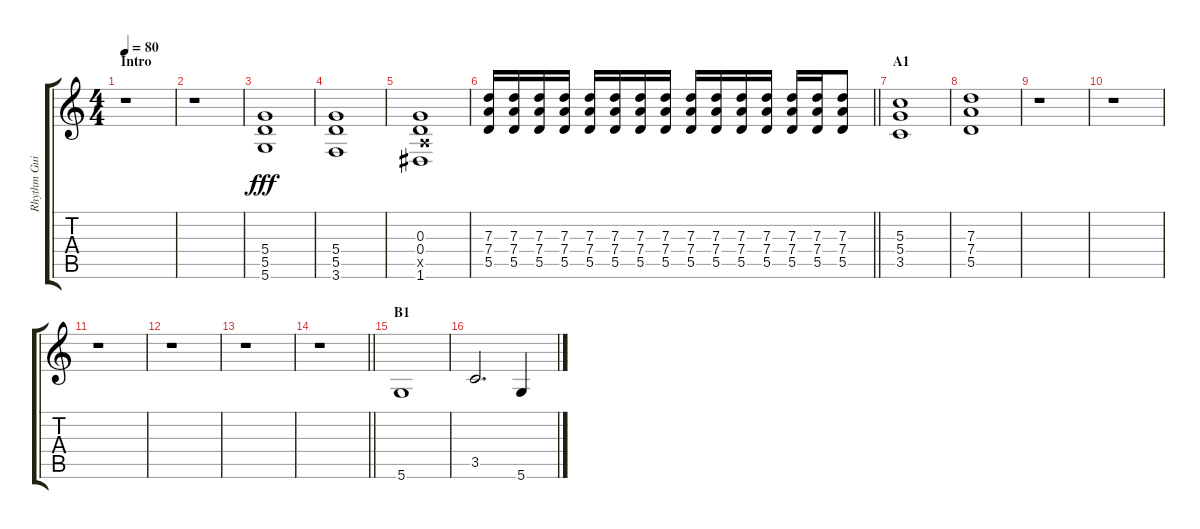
\track ("Rhythm Guitar 1" "Rhythm Gui") {instrument distortionguitar}
\staff {score tabs}
\tuning (E4 B3 G3 D3 A2 D2) {hide}
\ts (4 4)
\section ("" "Intro")
\tempo 80
\clef g2
\ks c
r.1{dy fff instrument distortionguitar} |
r.1 |
(5.4 5.5 5.6).1 |
(5.4 5.5 3.6).1 |
(0.3 0.4 0.5{x} 1.6).1 |
\barLineRight lightlight
(7.3 7.4 5.5).16 (7.3 7.4 5.5).16 (7.3 7.4 5.5).16 (7.3 7.4 5.5).16 (7.3 7.4 5.5).16 (7.3 7.4 5.5).16 (7.3 7.4 5.5).16 (7.3 7.4 5.5).16 (7.3 7.4 5.5).16 (7.3 7.4 5.5).16 (7.3 7.4 5.5).16 (7.3 7.4 5.5).16 (7.3 7.4 5.5).16 (7.3 7.4 5.5).16 (7.3 7.4 5.5).8 |
\section ("" "A1")
(5.3 5.4 3.5).1 |
(7.3 7.4 5.5).1 |
r.1 |
r.1 |
r.1 |
r.1 |
r.1 |
\barLineRight lightlight
r.1 |
\section ("" "B1")
5.6.1 |
3.5.2{d} 5.6.4
